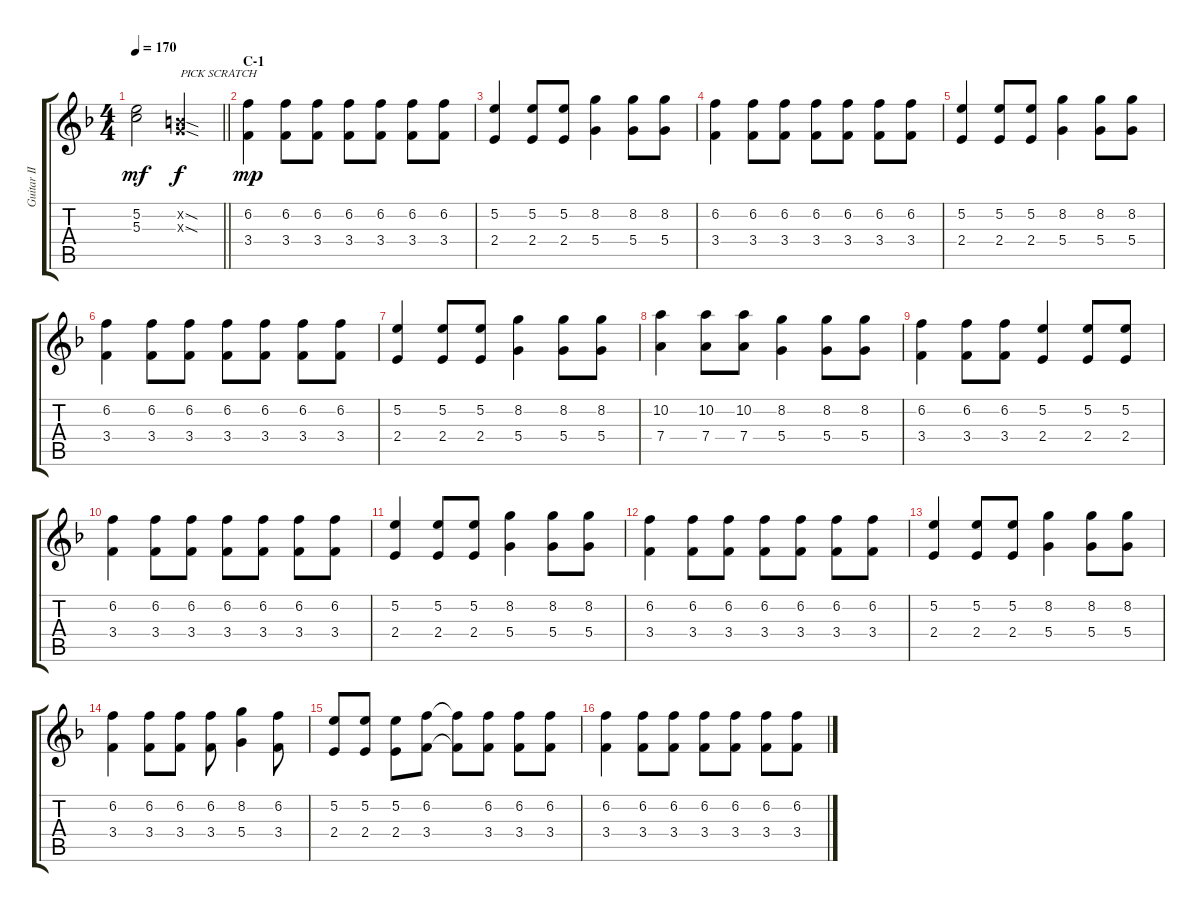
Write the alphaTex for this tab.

\track ("Guitar II (Nakano Azusa)" "Guitar II ") {instrument overdrivenguitar}
\staff {score tabs}
\tuning (E4 B3 G3 D3 A2 E2) {hide}
\ts (4 4)
\tempo 170
\clef g2
\barLineRight lightlight
\ks f
(5.2{t} 5.3{t}).2{dy mf} (0.2{sod x} 0.3{sod x}).2{txt "PICK SCRATCH" dy f} |
\section ("" "C-1")
(6.2 3.4).4{dy mp} (6.2 3.4).8 (6.2 3.4).8 (6.2 3.4).8 (6.2 3.4).8 (6.2 3.4).8 (6.2 3.4).8 |
(5.2 2.4).4 (5.2 2.4).8 (5.2 2.4).8 (8.2 5.4).4 (8.2 5.4).8 (8.2 5.4).8 |
(6.2 3.4).4 (6.2 3.4).8 (6.2 3.4).8 (6.2 3.4).8 (6.2 3.4).8 (6.2 3.4).8 (6.2 3.4).8 |
(5.2 2.4).4 (5.2 2.4).8 (5.2 2.4).8 (8.2 5.4).4 (8.2 5.4).8 (8.2 5.4).8 |
(6.2 3.4).4 (6.2 3.4).8 (6.2 3.4).8 (6.2 3.4).8 (6.2 3.4).8 (6.2 3.4).8 (6.2 3.4).8 |
(5.2 2.4).4 (5.2 2.4).8 (5.2 2.4).8 (8.2 5.4).4 (8.2 5.4).8 (8.2 5.4).8 |
(10.2 7.4).4 (10.2 7.4).8 (10.2 7.4).8 (8.2 5.4).4 (8.2 5.4).8 (8.2 5.4).8 |
(6.2 3.4).4 (6.2 3.4).8 (6.2 3.4).8 (5.2 2.4).4 (5.2 2.4).8 (5.2 2.4).8 |
(6.2 3.4).4 (6.2 3.4).8 (6.2 3.4).8 (6.2 3.4).8 (6.2 3.4).8 (6.2 3.4).8 (6.2 3.4).8 |
(5.2 2.4).4 (5.2 2.4).8 (5.2 2.4).8 (8.2 5.4).4 (8.2 5.4).8 (8.2 5.4).8 |
(6.2 3.4).4 (6.2 3.4).8 (6.2 3.4).8 (6.2 3.4).8 (6.2 3.4).8 (6.2 3.4).8 (6.2 3.4).8 |
(5.2 2.4).4 (5.2 2.4).8 (5.2 2.4).8 (8.2 5.4).4 (8.2 5.4).8 (8.2 5.4).8 |
(6.2 3.4).4 (6.2 3.4).8 (6.2 3.4).8 (6.2 3.4).8 (8.2 5.4).4 (6.2 3.4).8 |
(5.2 2.4).8 (5.2 2.4).8 (5.2 2.4).8 (6.2 3.4).8 (6.2{t} 3.4{t}).8 (6.2 3.4).8 (6.2 3.4).8 (6.2 3.4).8 |
(6.2 3.4).4 (6.2 3.4).8 (6.2 3.4).8 (6.2 3.4).8 (6.2 3.4).8 (6.2 3.4).8 (6.2 3.4).8
